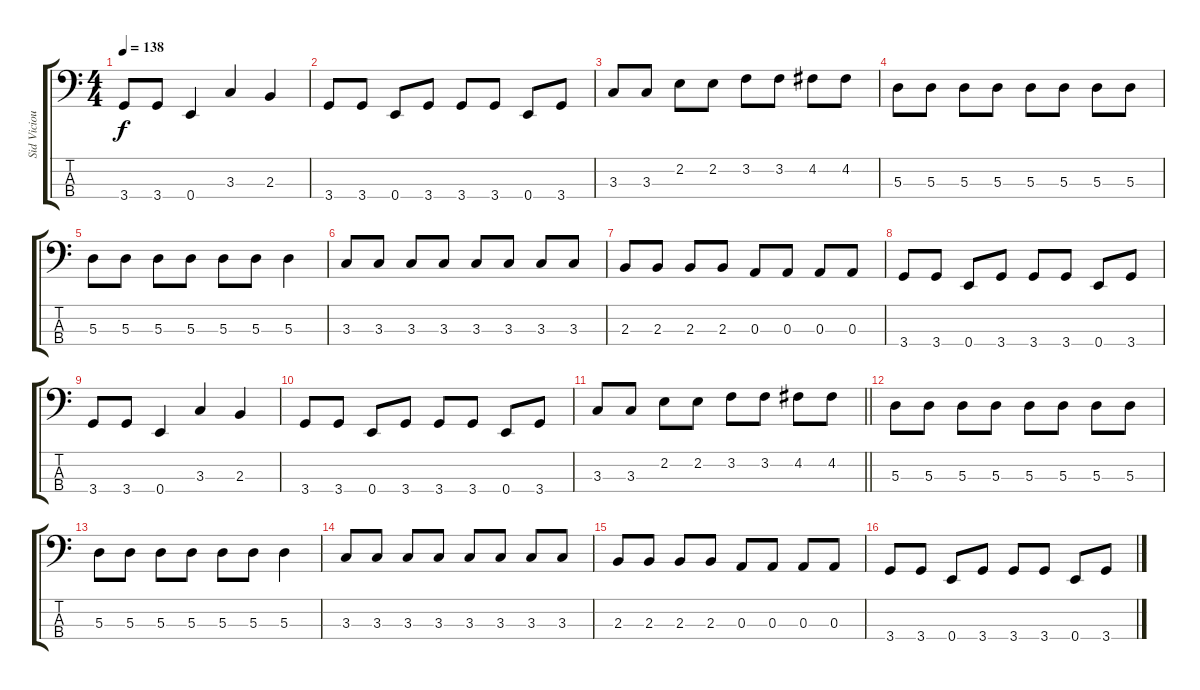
\track ("Sid Vicious" "Sid Viciou") {instrument electricbassfinger}
\staff {score tabs}
\tuning (G2 D2 A1 E1) {hide}
\ts (4 4)
\tempo 138
\clef f4
\ks c
3.4.8{dy f} 3.4.8 0.4.4 3.3.4 2.3.4 |
3.4.8 3.4.8 0.4.8 3.4.8 3.4.8 3.4.8 0.4.8 3.4.8 |
3.3.8 3.3.8 2.2.8 2.2.8 3.2.8 3.2.8 4.2.8 4.2.8 |
5.3.8 5.3.8 5.3.8 5.3.8 5.3.8 5.3.8 5.3.8 5.3.8 |
5.3.8 5.3.8 5.3.8 5.3.8 5.3.8 5.3.8 5.3.4 |
3.3.8 3.3.8 3.3.8 3.3.8 3.3.8 3.3.8 3.3.8 3.3.8 |
2.3.8 2.3.8 2.3.8 2.3.8 0.3.8 0.3.8 0.3.8 0.3.8 |
3.4.8 3.4.8 0.4.8 3.4.8 3.4.8 3.4.8 0.4.8 3.4.8 |
3.4.8 3.4.8 0.4.4 3.3.4 2.3.4 |
3.4.8 3.4.8 0.4.8 3.4.8 3.4.8 3.4.8 0.4.8 3.4.8 |
\barLineRight lightlight
3.3.8 3.3.8 2.2.8 2.2.8 3.2.8 3.2.8 4.2.8 4.2.8 |
5.3.8 5.3.8 5.3.8 5.3.8 5.3.8 5.3.8 5.3.8 5.3.8 |
5.3.8 5.3.8 5.3.8 5.3.8 5.3.8 5.3.8 5.3.4 |
3.3.8 3.3.8 3.3.8 3.3.8 3.3.8 3.3.8 3.3.8 3.3.8 |
2.3.8 2.3.8 2.3.8 2.3.8 0.3.8 0.3.8 0.3.8 0.3.8 |
3.4.8 3.4.8 0.4.8 3.4.8 3.4.8 3.4.8 0.4.8 3.4.8
